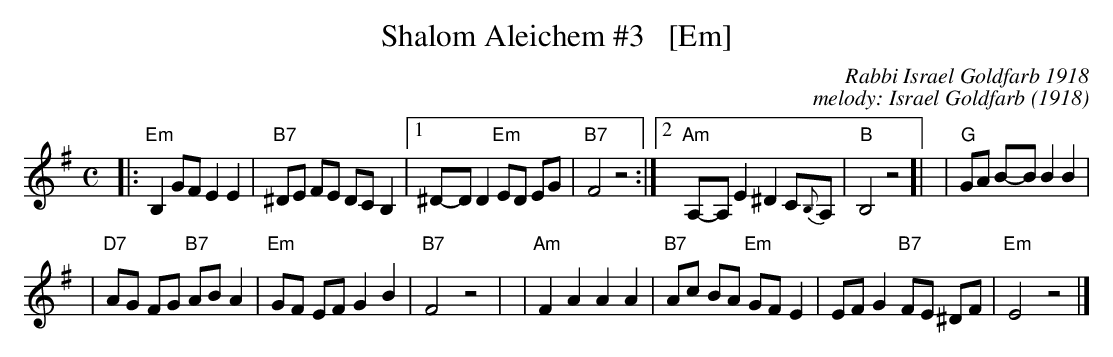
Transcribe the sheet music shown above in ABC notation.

X:1
T: Shalom Aleichem #3   [Em]
C: Rabbi Israel Goldfarb 1918
C: melody: Israel Goldfarb (1918)
M: C
L: 1/8
K: Em
|:"Em"B,2 GF E2 E2 | "B7"^DE FE DC B,2 |\
[1 ^D-D D2 "Em"ED EG | "B7"F4 z4 :|\
[2 "Am"A,-A, E2 ^D2 C{B,}A, | "B"B,4 z4 [|\
| "G"GA B-B B2 B2 |
| "D7"AG FG "B7"AB A2 \
| "Em"GF EF G2 B2 | "B7"F4 z4 |\
| "Am"F2 A2 A2 A2 | "B7"Ac BA "Em"GF E2 \
| EF G2 "B7"FE ^DF | "Em"E4 z4 |]
